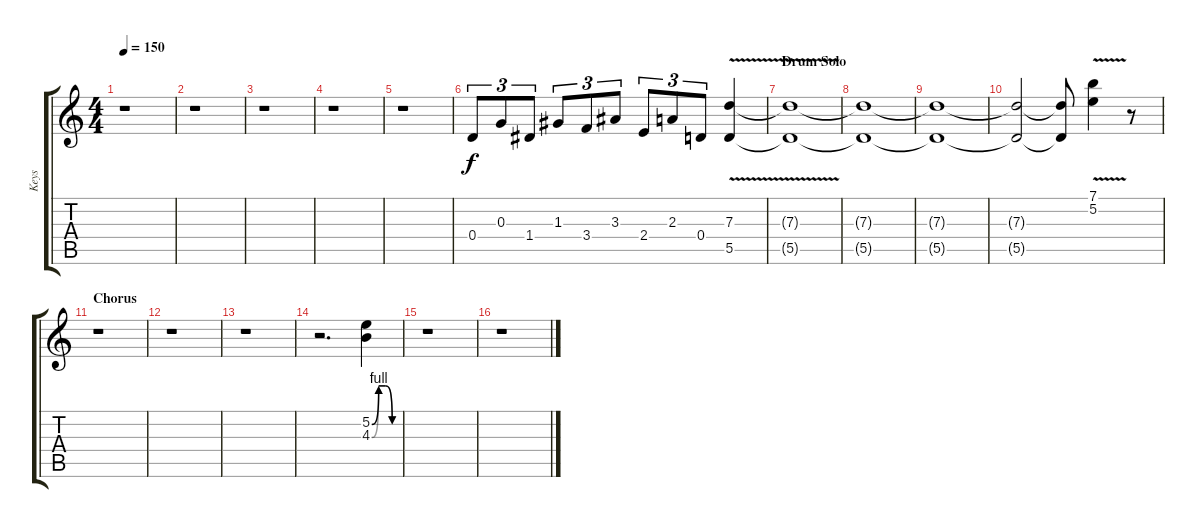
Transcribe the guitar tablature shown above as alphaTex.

\track ("Keys" "Keys") {instrument guitarharmonics}
\staff {score tabs}
\tuning (E4 B3 G3 D3 A2 D2) {hide}
\ts (4 4)
\tempo 150
\clef g2
\ks c
r.1{dy f} |
r.1 |
r.1 |
r.1 |
r.1 |
0.4.8{tu (3 2)} 0.3.8{tu (3 2)} 1.4.8{tu (3 2)} 1.3.8{tu (3 2)} 3.4.8{tu (3 2)} 3.3.8{tu (3 2)} 2.4.8{tu (3 2)} 2.3.8{tu (3 2)} 0.4.8{tu (3 2)} (7.3{v} 5.5{v}).4 |
\section ("" "Drum Solo")
(7.3{t} 5.5{t}).1 |
(7.3{t} 5.5{t}).1 |
(7.3{t} 5.5{t}).1 |
(7.3{t} 5.5{t}).2 (7.3{t} 5.5{t}).8 (7.1{v} 5.2{v}).4 r.8 |
\section ("" "Chorus")
r.1 |
r.1 |
r.1 |
r.2{d} (5.2{be (custom 0 0 15 4 30 4 45 0 60 0)} 4.3{be (custom 0 0 15 4 30 4 45 0 60 0)}).4 |
r.1 |
r.1
